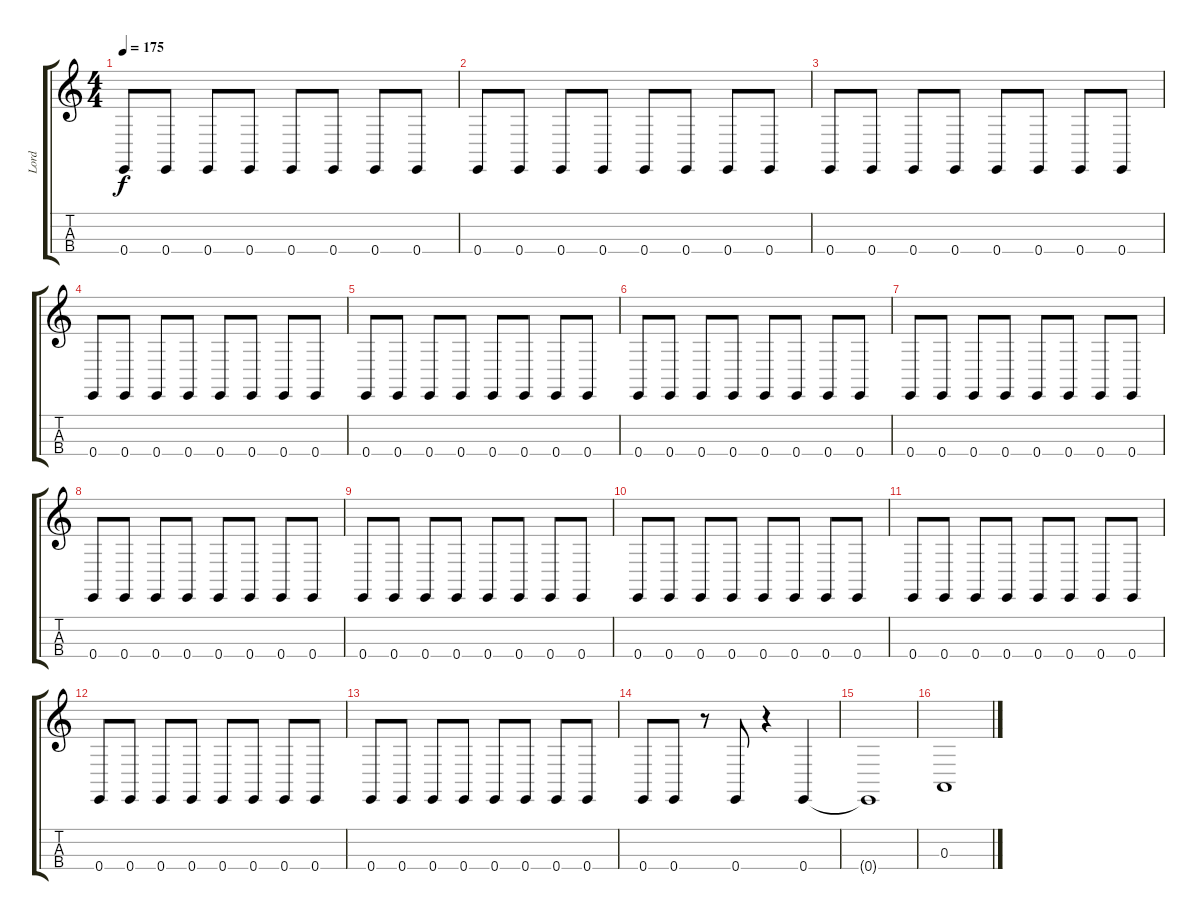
\track ("Lord" "Lord") {instrument drawbarorgan}
\staff {score tabs}
\tuning (G3 D3 A2 E2) {hide}
\ts (4 4)
\tempo 175
\clef g2
\ks c
0.4.8{dy f} 0.4.8 0.4.8 0.4.8 0.4.8 0.4.8 0.4.8 0.4.8 |
0.4.8 0.4.8 0.4.8 0.4.8 0.4.8 0.4.8 0.4.8 0.4.8 |
0.4.8 0.4.8 0.4.8 0.4.8 0.4.8 0.4.8 0.4.8 0.4.8 |
0.4.8 0.4.8 0.4.8 0.4.8 0.4.8 0.4.8 0.4.8 0.4.8 |
0.4.8 0.4.8 0.4.8 0.4.8 0.4.8 0.4.8 0.4.8 0.4.8 |
0.4.8 0.4.8 0.4.8 0.4.8 0.4.8 0.4.8 0.4.8 0.4.8 |
0.4.8 0.4.8 0.4.8 0.4.8 0.4.8 0.4.8 0.4.8 0.4.8 |
0.4.8 0.4.8 0.4.8 0.4.8 0.4.8 0.4.8 0.4.8 0.4.8 |
0.4.8 0.4.8 0.4.8 0.4.8 0.4.8 0.4.8 0.4.8 0.4.8 |
0.4.8 0.4.8 0.4.8 0.4.8 0.4.8 0.4.8 0.4.8 0.4.8 |
0.4.8 0.4.8 0.4.8 0.4.8 0.4.8 0.4.8 0.4.8 0.4.8 |
0.4.8 0.4.8 0.4.8 0.4.8 0.4.8 0.4.8 0.4.8 0.4.8 |
0.4.8 0.4.8 0.4.8 0.4.8 0.4.8 0.4.8 0.4.8 0.4.8 |
0.4.8 0.4.8 r.8 0.4.8 r.4 0.4.4 |
0.4{t}.1 |
0.3.1{instrument electricgrandpiano}
